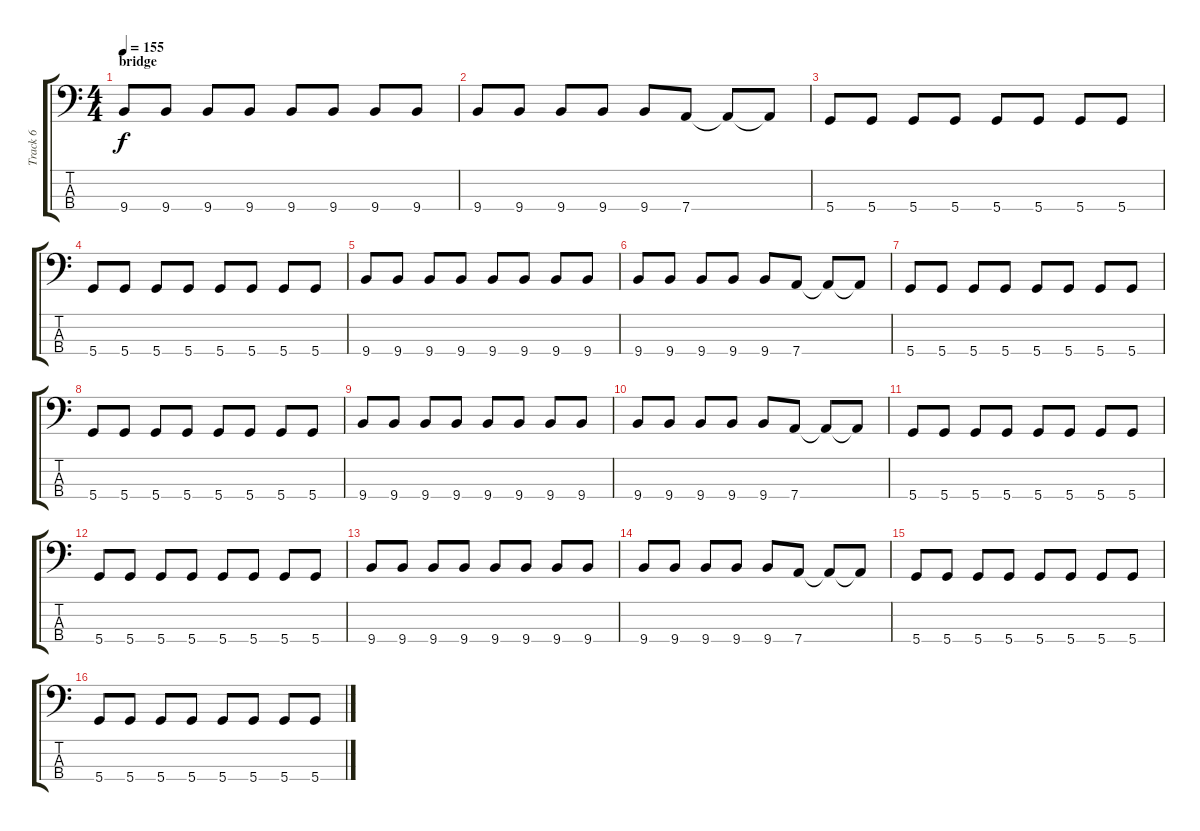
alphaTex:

\track ("Track 6" "Track 6") {instrument electricbassfinger}
\staff {score tabs}
\tuning (G2 D2 A1 D1) {hide}
\ts (4 4)
\section ("" "bridge")
\tempo 155
\clef f4
\ks c
9.4.8{dy f} 9.4.8 9.4.8 9.4.8 9.4.8 9.4.8 9.4.8 9.4.8 |
9.4.8 9.4.8 9.4.8 9.4.8 9.4.8 7.4.8 7.4{t}.8 7.4{t}.8 |
5.4.8 5.4.8 5.4.8 5.4.8 5.4.8 5.4.8 5.4.8 5.4.8 |
5.4.8 5.4.8 5.4.8 5.4.8 5.4.8 5.4.8 5.4.8 5.4.8 |
9.4.8 9.4.8 9.4.8 9.4.8 9.4.8 9.4.8 9.4.8 9.4.8 |
9.4.8 9.4.8 9.4.8 9.4.8 9.4.8 7.4.8 7.4{t}.8 7.4{t}.8 |
5.4.8 5.4.8 5.4.8 5.4.8 5.4.8 5.4.8 5.4.8 5.4.8 |
5.4.8 5.4.8 5.4.8 5.4.8 5.4.8 5.4.8 5.4.8 5.4.8 |
9.4.8 9.4.8 9.4.8 9.4.8 9.4.8 9.4.8 9.4.8 9.4.8 |
9.4.8 9.4.8 9.4.8 9.4.8 9.4.8 7.4.8 7.4{t}.8 7.4{t}.8 |
5.4.8 5.4.8 5.4.8 5.4.8 5.4.8 5.4.8 5.4.8 5.4.8 |
5.4.8 5.4.8 5.4.8 5.4.8 5.4.8 5.4.8 5.4.8 5.4.8 |
9.4.8 9.4.8 9.4.8 9.4.8 9.4.8 9.4.8 9.4.8 9.4.8 |
9.4.8 9.4.8 9.4.8 9.4.8 9.4.8 7.4.8 7.4{t}.8 7.4{t}.8 |
5.4.8 5.4.8 5.4.8 5.4.8 5.4.8 5.4.8 5.4.8 5.4.8 |
5.4.8 5.4.8 5.4.8 5.4.8 5.4.8 5.4.8 5.4.8 5.4.8
